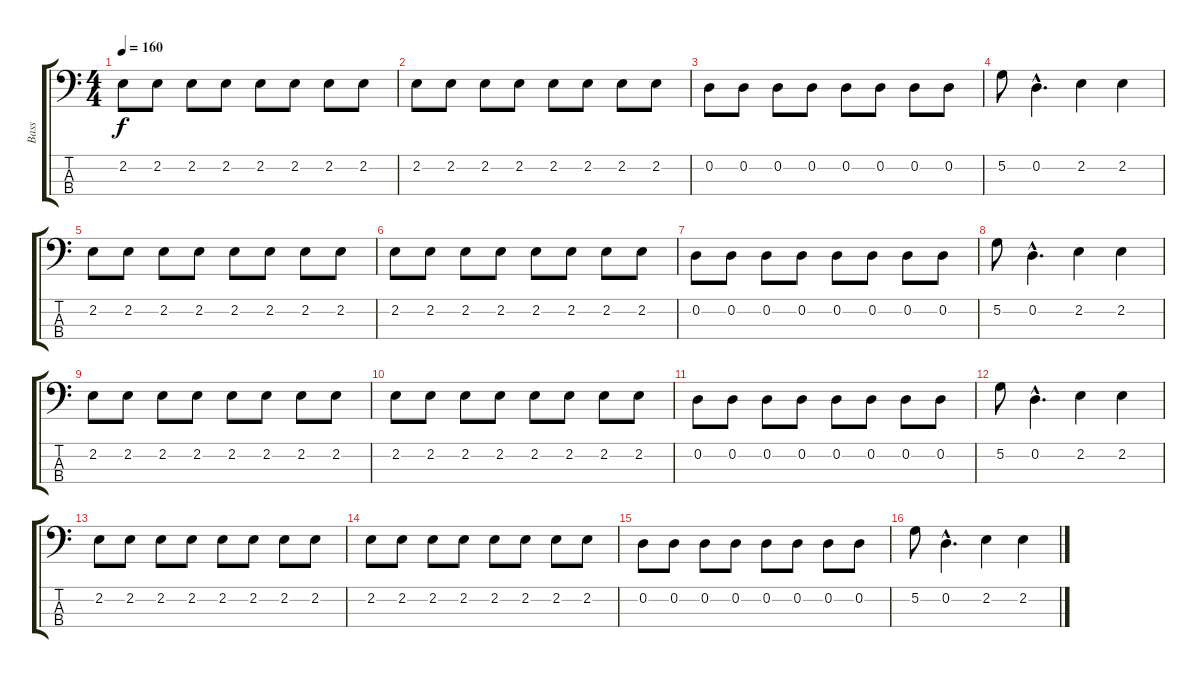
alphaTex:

\track ("Bass" "Bass") {instrument electricbasspick}
\staff {score tabs}
\tuning (G2 D2 A1 E1) {hide}
\ts (4 4)
\tempo 160
\clef f4
\ks c
2.2.8{dy f} 2.2.8 2.2.8 2.2.8 2.2.8 2.2.8 2.2.8 2.2.8 |
2.2.8 2.2.8 2.2.8 2.2.8 2.2.8 2.2.8 2.2.8 2.2.8 |
0.2.8 0.2.8 0.2.8 0.2.8 0.2.8 0.2.8 0.2.8 0.2.8 |
5.2.8 0.2{hac}.4{d} 2.2.4 2.2.4 |
2.2.8 2.2.8 2.2.8 2.2.8 2.2.8 2.2.8 2.2.8 2.2.8 |
2.2.8 2.2.8 2.2.8 2.2.8 2.2.8 2.2.8 2.2.8 2.2.8 |
0.2.8 0.2.8 0.2.8 0.2.8 0.2.8 0.2.8 0.2.8 0.2.8 |
5.2.8 0.2{hac}.4{d} 2.2.4 2.2.4 |
2.2.8 2.2.8 2.2.8 2.2.8 2.2.8 2.2.8 2.2.8 2.2.8 |
2.2.8 2.2.8 2.2.8 2.2.8 2.2.8 2.2.8 2.2.8 2.2.8 |
0.2.8 0.2.8 0.2.8 0.2.8 0.2.8 0.2.8 0.2.8 0.2.8 |
5.2.8 0.2{hac}.4{d} 2.2.4 2.2.4 |
2.2.8 2.2.8 2.2.8 2.2.8 2.2.8 2.2.8 2.2.8 2.2.8 |
2.2.8 2.2.8 2.2.8 2.2.8 2.2.8 2.2.8 2.2.8 2.2.8 |
0.2.8 0.2.8 0.2.8 0.2.8 0.2.8 0.2.8 0.2.8 0.2.8 |
5.2.8 0.2{hac}.4{d} 2.2.4 2.2.4
